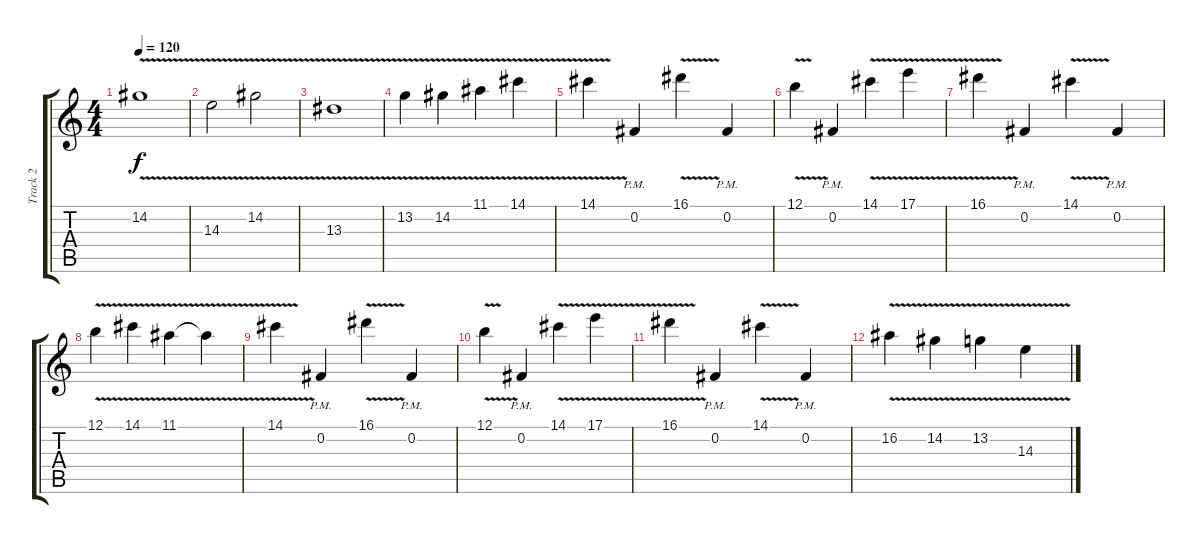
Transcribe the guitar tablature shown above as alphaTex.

\track ("Track 2" "Track 2") {instrument distortionguitar}
\staff {score tabs}
\tuning (B3 Gb3 D3 A2 E2 B1) {hide}
\ts (4 4)
\tempo 120
\clef g2
\ks c
14.2{v}.1{dy f} |
14.3{v}.2 14.2{v}.2 |
13.3{v}.1 |
13.2{v}.4 14.2{v}.4 11.1{v}.4 14.1{v}.4 |
14.1{v}.4 0.2{pm}.4 16.1{v}.4 0.2{pm}.4 |
12.1{v}.4 0.2{pm}.4 14.1{v}.4 17.1{v}.4 |
16.1{v}.4 0.2{pm}.4 14.1{v}.4 0.2{pm}.4 |
12.1{v}.4 14.1{v}.4 11.1{v}.4 11.1{t}.4 |
14.1{v}.4 0.2{pm}.4 16.1{v}.4 0.2{pm}.4 |
12.1{v}.4 0.2{pm}.4 14.1{v}.4 17.1{v}.4 |
16.1{v}.4 0.2{pm}.4 14.1{v}.4 0.2{pm}.4 |
16.2{v}.4 14.2{v}.4 13.2{v}.4 14.3{v}.4
